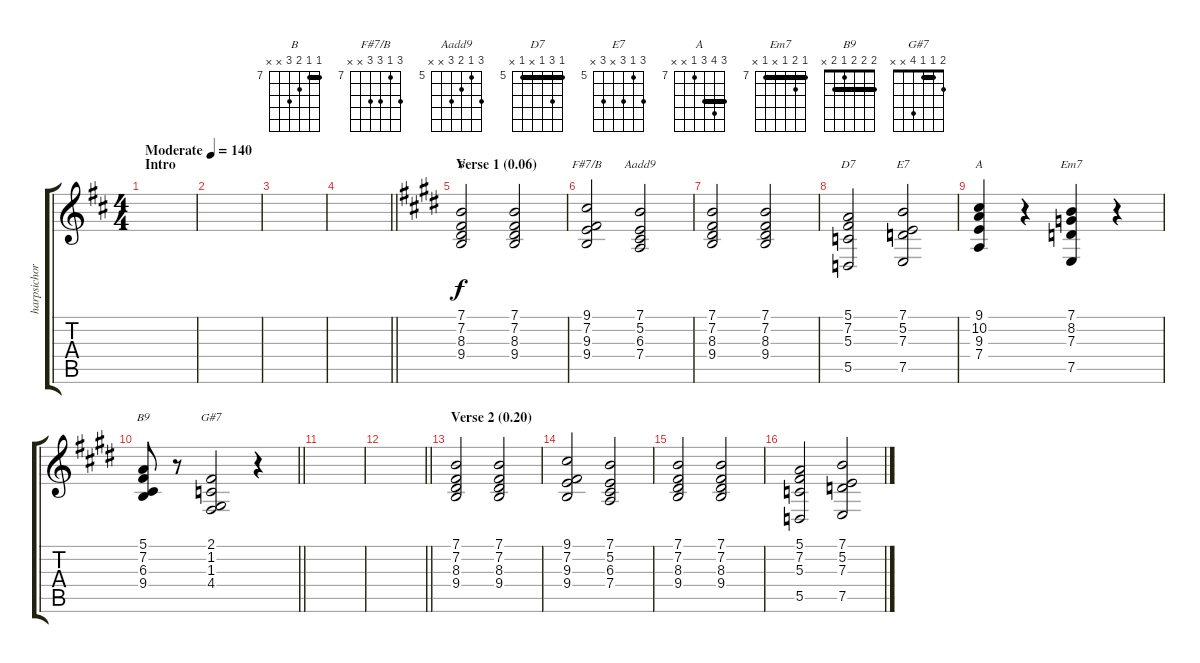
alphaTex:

\track ("harpsichord" "harpsichor") {instrument harpsichord}
\staff {score tabs}
\tuning (E4 B3 G3 D3 A2 E2) {hide}
\chord ("B" 7 7 8 9 x x) {firstfret 7 barre 7}
\chord ("F#7/B" 9 7 9 9 x x) {firstfret 7}
\chord ("Aadd9" 7 5 6 7 x x) {firstfret 5}
\chord ("D7" 5 7 5 x 5 x) {firstfret 5 barre 5}
\chord ("E7" 7 5 7 x 7 x) {firstfret 5}
\chord ("A" 9 10 9 7 x x) {firstfret 7 barre 9}
\chord ("Em7" 7 8 7 x 7 x) {firstfret 7 barre 7}
\chord ("B9" 2 2 2 1 2 x) {barre 2}
\chord ("G#7" 2 1 1 4 x x) {barre 1}
\ts (4 4)
\section ("" "Intro")
\tempo (140 "Moderate")
\clef g2
\ks d
|
|
|
\barLineRight lightlight
|
\section ("" "Verse 1 (0.06)")
\ks e
(7.1 7.2 8.3 9.4).2{ch "B"} (7.1 7.2 8.3 9.4).2 |
(9.1 7.2 9.3 9.4).2{ch "F#7/B"} (7.1 5.2 6.3 7.4).2{ch "Aadd9"} |
(7.1 7.2 8.3 9.4).2 (7.1 7.2 8.3 9.4).2 |
(5.1 7.2 5.3 5.5).2{ch "D7"} (7.1 5.2 7.3 7.5).2{ch "E7"} |
(9.1 10.2 9.3 7.4).4{ch "A"} r.4 (7.1 8.2 7.3 7.5).4{ch "Em7"} r.4 |
\barLineRight lightlight
(5.1 7.2 6.3 9.4).8{ch "B9"} r.8 (2.1 1.2 1.3 4.4).2{ch "G#7"} r.4 |
|
\barLineRight lightlight
|
\section ("" "Verse 2 (0.20)")
(7.1 7.2 8.3 9.4).2 (7.1 7.2 8.3 9.4).2 |
(9.1 7.2 9.3 9.4).2 (7.1 5.2 6.3 7.4).2 |
(7.1 7.2 8.3 9.4).2 (7.1 7.2 8.3 9.4).2 |
(5.1 7.2 5.3 5.5).2 (7.1 5.2 7.3 7.5).2
